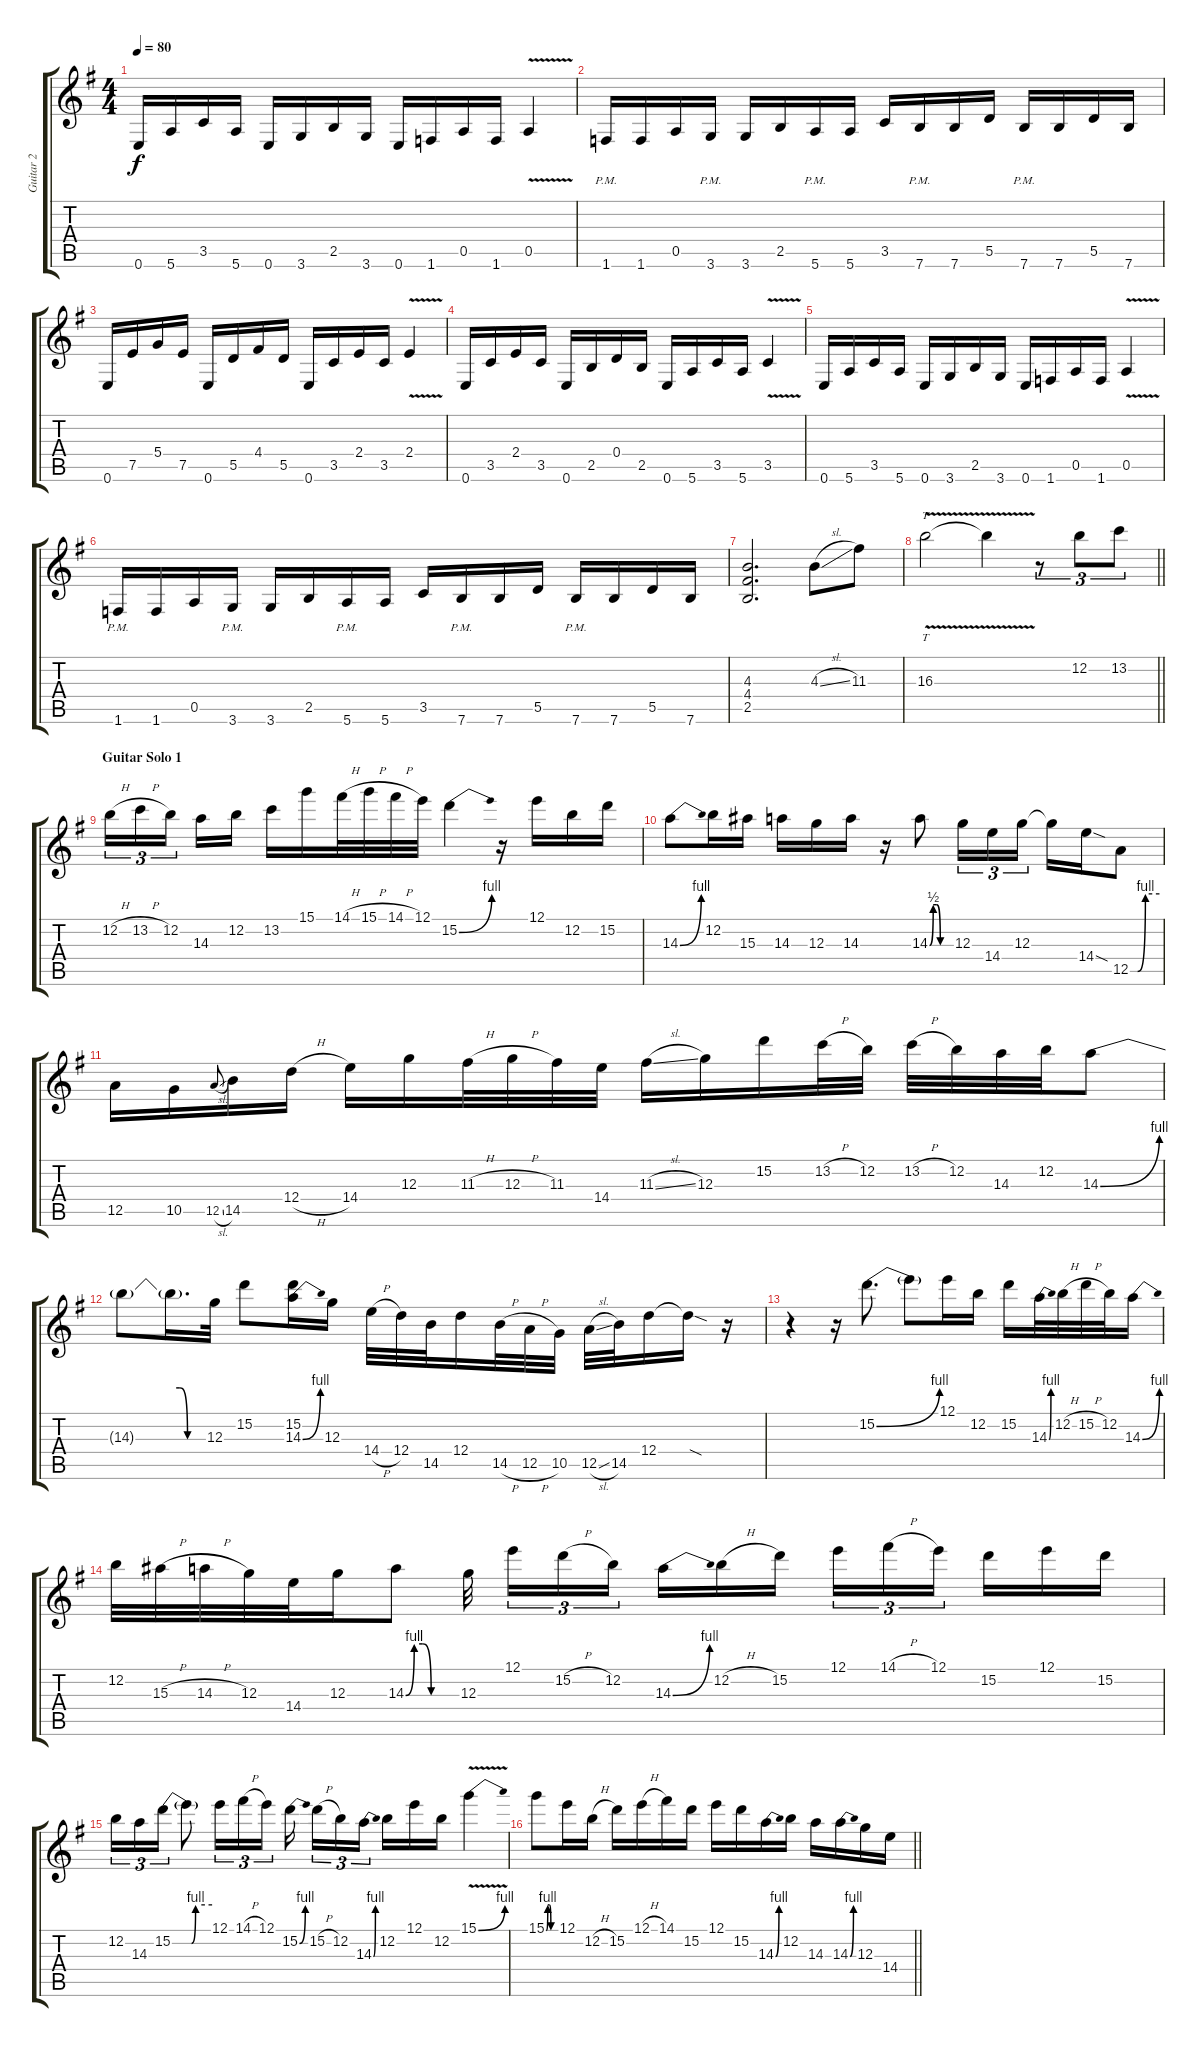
\track ("Guitar 2" "Guitar 2") {instrument distortionguitar}
\staff {score tabs}
\tuning (E4 B3 G3 D3 A2 E2) {hide}
\ts (4 4)
\tempo 80
\clef g2
\ks g
0.6.16{dy f} 5.6.16 3.5.16 5.6.16 0.6.16 3.6.16 2.5.16 3.6.16 0.6.16 1.6.16 0.5.16 1.6.16 0.5{v}.4 |
1.6{pm}.16 1.6.16 0.5.16 3.6{pm}.16 3.6.16 2.5.16 5.6{pm}.16 5.6.16 3.5.16 7.6{pm}.16 7.6.16 5.5.16 7.6{pm}.16 7.6.16 5.5.16 7.6.16 |
0.6.16 7.5.16 5.4.16 7.5.16 0.6.16 5.5.16 4.4.16 5.5.16 0.6.16 3.5.16 2.4.16 3.5.16 2.4{v}.4 |
0.6.16 3.5.16 2.4.16 3.5.16 0.6.16 2.5.16 0.4.16 2.5.16 0.6.16 5.6.16 3.5.16 5.6.16 3.5{v}.4 |
0.6.16 5.6.16 3.5.16 5.6.16 0.6.16 3.6.16 2.5.16 3.6.16 0.6.16 1.6.16 0.5.16 1.6.16 0.5{v}.4 |
1.6{pm}.16 1.6.16 0.5.16 3.6{pm}.16 3.6.16 2.5.16 5.6{pm}.16 5.6.16 3.5.16 7.6{pm}.16 7.6.16 5.5.16 7.6{pm}.16 7.6.16 5.5.16 7.6.16 |
(4.3 4.4 2.5).2{d} 4.3{sl}.8 11.3.8 |
\barLineRight lightlight
16.3{v}.2{tt} 16.3{t}.4 r.8{tu (3 2)} 12.2.8{tu (3 2)} 13.2.8{tu (3 2)} |
\section ("" "Guitar Solo 1")
12.2{h}.16{tu (3 2)} 13.2{h}.16{tu (3 2)} 12.2.16{tu (3 2) beam splitsecondary} 14.3.16 12.2.16 13.2.16 15.1.16 14.1{h}.32 15.1{h}.32 14.1{h}.32 12.1.32 15.2{be (bend 0 0 60 4)}.4 r.16 12.1.16 12.2.16 15.2.16 |
14.3{be (bend 0 0 60 4)}.8 12.2.16 15.3.16 14.3.16 12.3.16 14.3.16 r.16 14.3{be (custom 0 0 10 2 20 2 30 0 60 0)}.8 12.3.16{tu (3 2)} 14.4.16{tu (3 2)} 12.3.16{tu (3 2)} 12.3{t}.16 14.4{sod}.16 12.5{be (custom 0 0 15 0 31 4 60 4)}.8 |
12.5.16 10.5.16 12.5{sl}.8{gr onbeat} 14.5.16 12.4{h}.16 14.4.16 12.3.16 11.3{h}.32 12.3{h}.32 11.3.32 14.4.32 11.3{sl}.16 12.3.16 15.2.16 13.2{h}.32 12.2.32 13.2{h}.32 12.2.32 14.3.32 12.2.32 14.3{be (bend 0 0 60 4)}.8 |
14.3{t}.8 14.3{be (custom 0 4 15 4 30 0 60 0) t}.16{d} 12.3.32 15.2.8 (15.2 14.3{be (bend 0 0 60 4)}).16 12.3.16 14.4{h}.32 12.4.32 14.5.32 12.4.16 14.5{h}.32 12.5{h}.32 10.5.32 12.5{sl}.32 14.5.32 12.4.16 12.4{sod t}.16 r.16 |
r.4 r.16 15.2{be (bend 0 0 60 4)}.8{d} 15.2{t}.8 12.1.16 12.2.16 15.2.16 14.3{be (bend 0 0 60 4)}.32 12.2{h}.32 15.2{h}.32 12.2.32 14.3{be (bend 0 0 60 4)}.16 |
12.2.32 15.3{h}.32 14.3{h}.32 12.3.32 14.4.32 12.3.16 14.3{be (custom 0 0 10 4 20 4 30 0 60 0)}.8 12.3.32{beam splitsecondary} 12.1.16{tu (3 2)} 15.2{h}.16{tu (3 2)} 12.2.16{tu (3 2)} 14.3{be (bend 0 0 60 4)}.16 12.2{h}.16 15.2.16{beam splitsecondary} 12.1.16{tu (3 2)} 14.1{h}.16{tu (3 2)} 12.1.16{tu (3 2) beam splitsecondary} 15.2.16 12.1.16 15.2.16 |
12.2.16{tu (3 2)} 14.3.16{tu (3 2)} 15.2{be (custom 0 0 29 0 35 4 60 4)}.16{tu (3 2)} 15.2{t}.8 12.1.16{tu (3 2)} 14.1{h}.16{tu (3 2)} 12.1.16{tu (3 2) beam splitsecondary} 15.2{be (bend 0 0 60 4)}.16{beam splitsecondary} 15.2{h}.16{tu (3 2)} 12.2.16{tu (3 2)} 14.3{be (bend 0 0 60 4)}.16{tu (3 2) beam splitsecondary} 12.2.16 12.1.16 12.2.16 15.1{be (bend 0 0 60 4) v}.4 |
\barLineRight lightlight
15.1{be (custom 0 0 10 4 20 4 30 0 60 0)}.8 12.1.16 12.2{h}.16 15.2.16 12.1{h}.16 14.1.16 15.2.16 12.1.16 15.2.16 14.3{be (bend 0 0 60 4)}.16 12.2.16 14.3.16 14.3{be (bend 0 0 60 4)}.16 12.3.16 14.4.16
